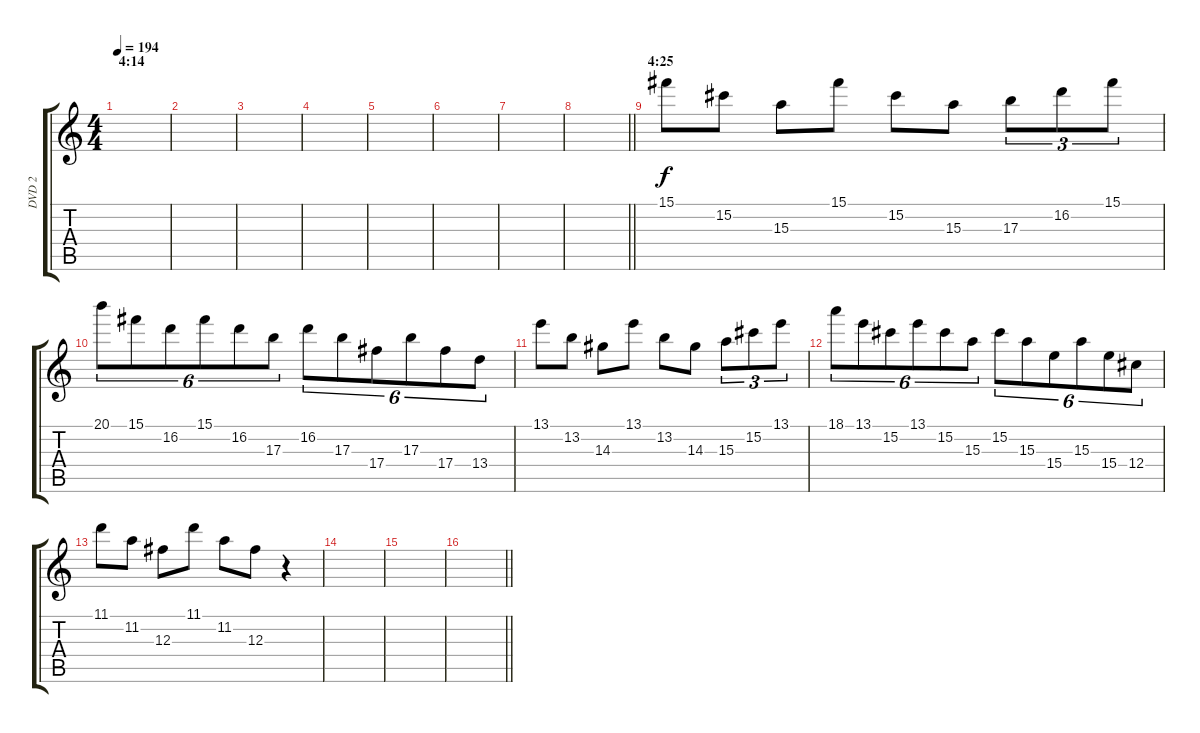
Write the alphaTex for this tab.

\track ("DVD 2" "DVD 2") {mute instrument distortionguitar}
\staff {score tabs}
\tuning (Eb4 Bb3 Gb3 Db3 Ab2 Eb2) {hide}
\ts (4 4)
\section ("" "4:14")
\tempo 194
\clef g2
\ks c
|
|
|
|
|
|
|
\barLineRight lightlight
|
\section ("" "4:25")
15.1.8{dy f} 15.2.8 15.3.8 15.1.8 15.2.8 15.3.8 17.3.8{tu (3 2)} 16.2.8{tu (3 2)} 15.1.8{tu (3 2)} |
20.1.8{tu (6 4)} 15.1.8{tu (6 4)} 16.2.8{tu (6 4)} 15.1.8{tu (6 4)} 16.2.8{tu (6 4)} 17.3.8{tu (6 4)} 16.2.8{tu (6 4)} 17.3.8{tu (6 4)} 17.4.8{tu (6 4)} 17.3.8{tu (6 4)} 17.4.8{tu (6 4)} 13.4.8{tu (6 4)} |
13.1.8 13.2.8 14.3.8 13.1.8 13.2.8 14.3.8 15.3.8{tu (3 2)} 15.2.8{tu (3 2)} 13.1.8{tu (3 2)} |
18.1.8{tu (6 4)} 13.1.8{tu (6 4)} 15.2.8{tu (6 4)} 13.1.8{tu (6 4)} 15.2.8{tu (6 4)} 15.3.8{tu (6 4)} 15.2.8{tu (6 4)} 15.3.8{tu (6 4)} 15.4.8{tu (6 4)} 15.3.8{tu (6 4)} 15.4.8{tu (6 4)} 12.4.8{tu (6 4)} |
11.1.8 11.2.8 12.3.8 11.1.8 11.2.8 12.3.8 r.4 |
|
|
\barLineRight lightlight
